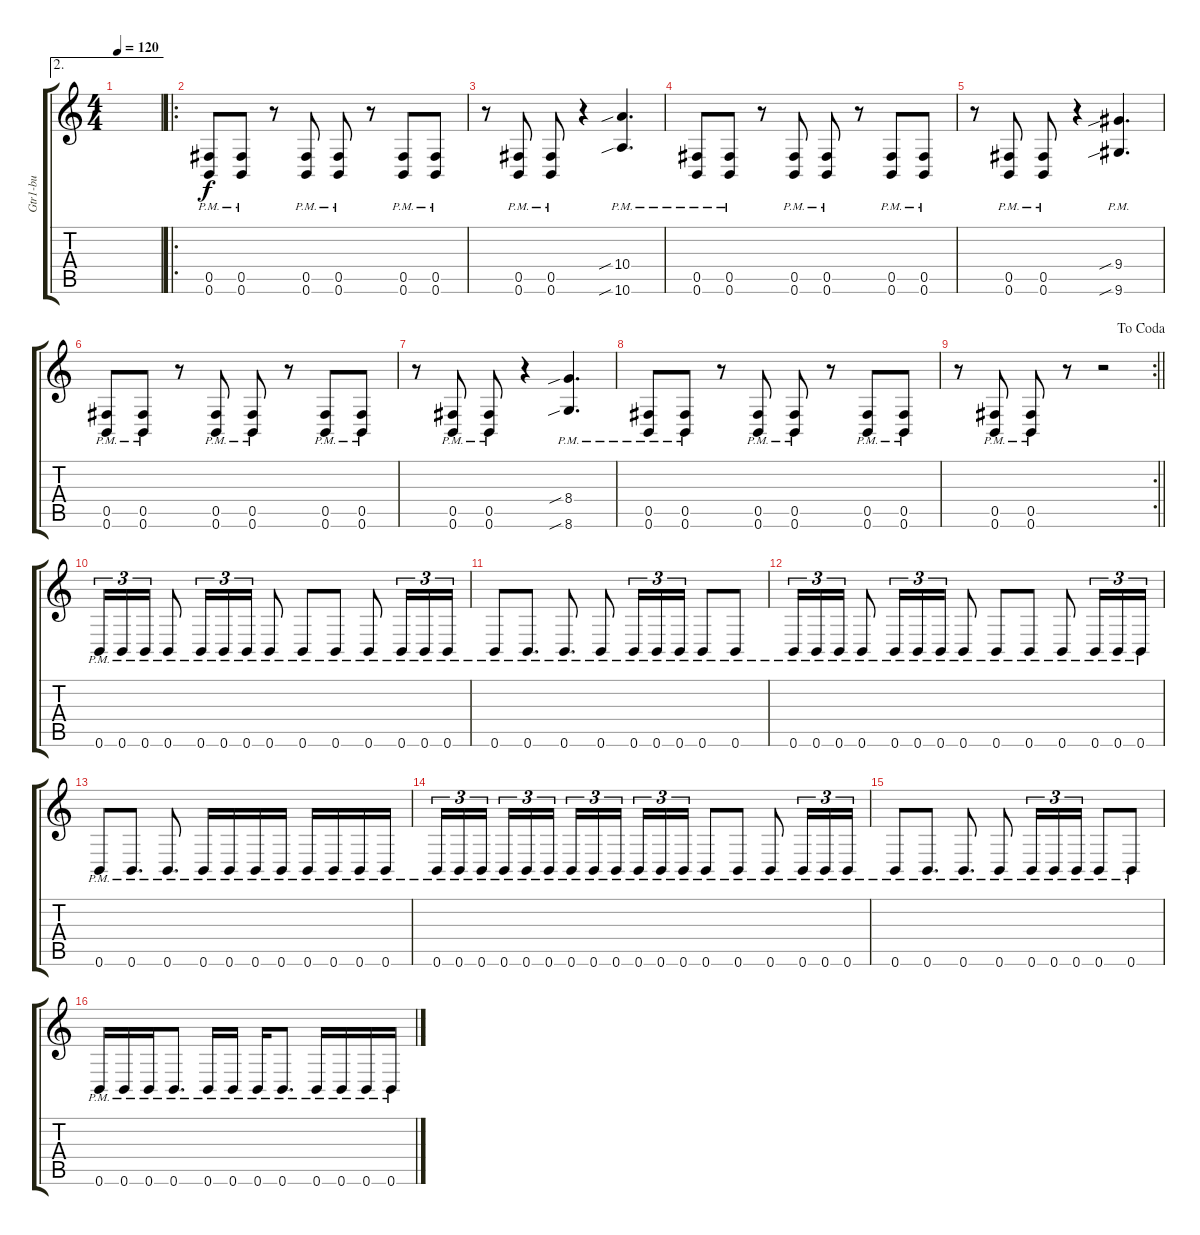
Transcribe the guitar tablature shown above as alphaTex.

\track ("Gtr1-bu" "Gtr1-bu") {mute instrument acousticguitarsteel}
\staff {score tabs}
\tuning (Eb4 B3 Gb3 B2 Gb2 B1) {hide}
\ae 2
\ts (4 4)
\tempo 120
\clef g2
\ks c
|
\ro
(0.5{pm} 0.6).8 (0.5{pm} 0.6).8 r.8 (0.5{pm} 0.6).8 (0.5{pm} 0.6).8 r.8 (0.5{pm} 0.6).8 (0.5{pm} 0.6).8 |
r.8 (0.5{pm} 0.6).8 (0.5{pm} 0.6).8 r.4 (10.4{sib} 10.6{sib pm}).4{d} |
(0.5{pm} 0.6).8 (0.5{pm} 0.6).8 r.8 (0.5{pm} 0.6).8 (0.5{pm} 0.6).8 r.8 (0.5{pm} 0.6).8 (0.5{pm} 0.6).8 |
r.8 (0.5{pm} 0.6).8 (0.5{pm} 0.6).8 r.4 (9.4{sib} 9.6{sib pm}).4{d} |
(0.5{pm} 0.6).8 (0.5{pm} 0.6).8 r.8 (0.5{pm} 0.6).8 (0.5{pm} 0.6).8 r.8 (0.5{pm} 0.6).8 (0.5{pm} 0.6).8 |
r.8 (0.5{pm} 0.6).8 (0.5{pm} 0.6).8 r.4 (8.4{sib} 8.6{sib pm}).4{d} |
(0.5{pm} 0.6).8 (0.5{pm} 0.6).8 r.8 (0.5{pm} 0.6).8 (0.5{pm} 0.6).8 r.8 (0.5{pm} 0.6).8 (0.5{pm} 0.6).8 |
\rc 2
\jump dacoda
\barLineRight lightlight
r.8 (0.5{pm} 0.6).8 (0.5{pm} 0.6).8 r.8 r.2 |
0.6{pm}.16{tu (3 2)} 0.6{pm}.16{tu (3 2)} 0.6{pm}.16{tu (3 2)} 0.6{pm}.8 0.6{pm}.16{tu (3 2)} 0.6{pm}.16{tu (3 2)} 0.6{pm}.16{tu (3 2)} 0.6{pm}.8 0.6{pm}.8 0.6{pm}.8 0.6{pm}.8 0.6{pm}.16{tu (3 2)} 0.6{pm}.16{tu (3 2)} 0.6{pm}.16{tu (3 2)} |
0.6{pm}.8 0.6{pm}.8{d} 0.6{pm}.8{d} 0.6{pm}.8 0.6{pm}.16{tu (3 2)} 0.6{pm}.16{tu (3 2)} 0.6{pm}.16{tu (3 2)} 0.6{pm}.8 0.6{pm}.8 |
0.6{pm}.16{tu (3 2)} 0.6{pm}.16{tu (3 2)} 0.6{pm}.16{tu (3 2)} 0.6{pm}.8 0.6{pm}.16{tu (3 2)} 0.6{pm}.16{tu (3 2)} 0.6{pm}.16{tu (3 2)} 0.6{pm}.8 0.6{pm}.8 0.6{pm}.8 0.6{pm}.8 0.6{pm}.16{tu (3 2)} 0.6{pm}.16{tu (3 2)} 0.6{pm}.16{tu (3 2)} |
0.6{pm}.8 0.6{pm}.8{d} 0.6{pm}.8{d} 0.6{pm}.16 0.6{pm}.16 0.6{pm}.16 0.6{pm}.16 0.6{pm}.16 0.6{pm}.16 0.6{pm}.16 0.6{pm}.16 |
0.6{pm}.16{tu (3 2)} 0.6{pm}.16{tu (3 2)} 0.6{pm}.16{tu (3 2) beam splitsecondary} 0.6{pm}.16{tu (3 2)} 0.6{pm}.16{tu (3 2)} 0.6{pm}.16{tu (3 2)} 0.6{pm}.16{tu (3 2)} 0.6{pm}.16{tu (3 2)} 0.6{pm}.16{tu (3 2) beam splitsecondary} 0.6{pm}.16{tu (3 2)} 0.6{pm}.16{tu (3 2)} 0.6{pm}.16{tu (3 2)} 0.6{pm}.8 0.6{pm}.8 0.6{pm}.8 0.6{pm}.16{tu (3 2)} 0.6{pm}.16{tu (3 2)} 0.6{pm}.16{tu (3 2)} |
0.6{pm}.8 0.6{pm}.8{d} 0.6{pm}.8{d} 0.6{pm}.8 0.6{pm}.16{tu (3 2)} 0.6{pm}.16{tu (3 2)} 0.6{pm}.16{tu (3 2)} 0.6{pm}.8 0.6{pm}.8 |
0.6{pm}.16 0.6{pm}.16 0.6{pm}.16 0.6{pm}.8{d} 0.6{pm}.16 0.6{pm}.16 0.6{pm}.16 0.6{pm}.8{d} 0.6{pm}.16 0.6{pm}.16 0.6{pm}.16 0.6{pm}.16
